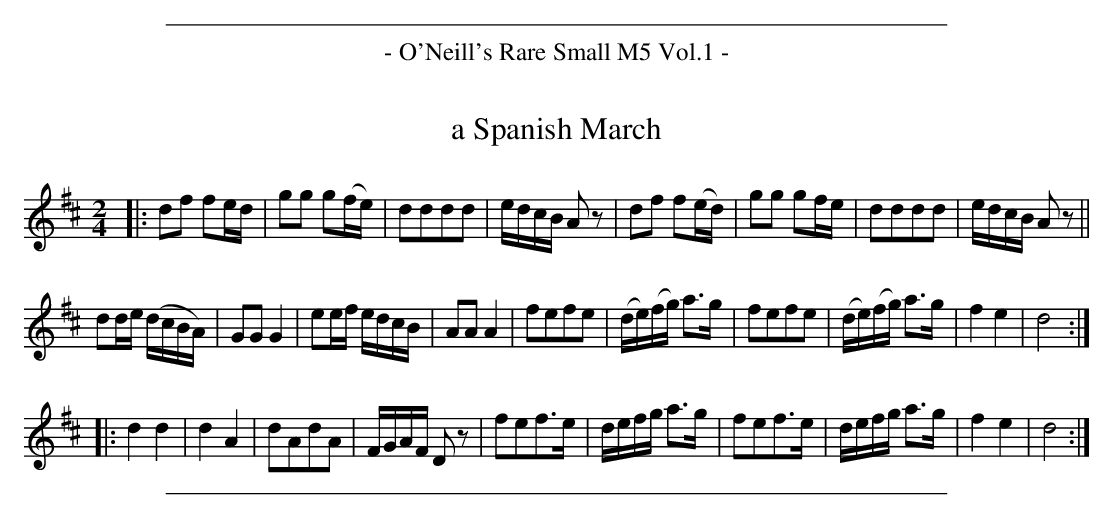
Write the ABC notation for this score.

X:1
T: a Spanish March
M: 2/4	% actually, there's no time signature in the book
L: 1/8
K: D
|:\
df fe/d/ | gg g(f/e/) | dddd | e/d/c/B/ Az |\
df f(e/d/) | gg gf/e/ | dddd | e/d/c/B/ Az ||
dd/e/ (d/c/B/A/) | GGG2 | ee/f/ e/d/c/B/ | AAA2 |\
fefe | (d/e/)(f/g/) a>g | fefe | (d/e/)(f/g/) a>g | f2e2 | d4 ::
d2d2 | d2A2 | dAdA | F/G/A/F/ Dz | fef>e |\
d/e/f/g/ a>g | fef>e | d/e/f/g/ a>g | f2e2 | d4 :|
